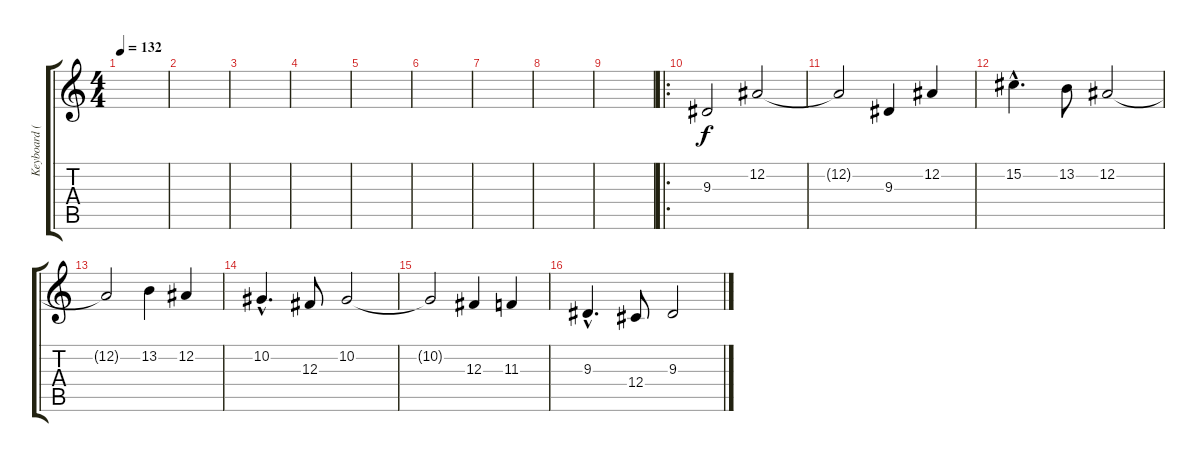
\track ("Keyboard (Doubled)" "Keyboard (") {instrument choiraahs}
\staff {score tabs}
\tuning (Eb4 Bb3 Gb3 Db3 Ab2 Eb2) {hide}
\ts (4 4)
\tempo 132
\clef g2
\ks c
|
|
|
|
|
|
|
|
|
\ro
9.3.2 12.2.2 |
12.2{t}.2 9.3.4 12.2.4 |
15.2{hac}.4{d} 13.2.8 12.2.2 |
12.2{t}.2 13.2.4 12.2.4 |
10.2{hac}.4{d} 12.3.8 10.2.2 |
10.2{t}.2 12.3.4 11.3.4 |
9.3{hac}.4{d} 12.4.8 9.3.2
